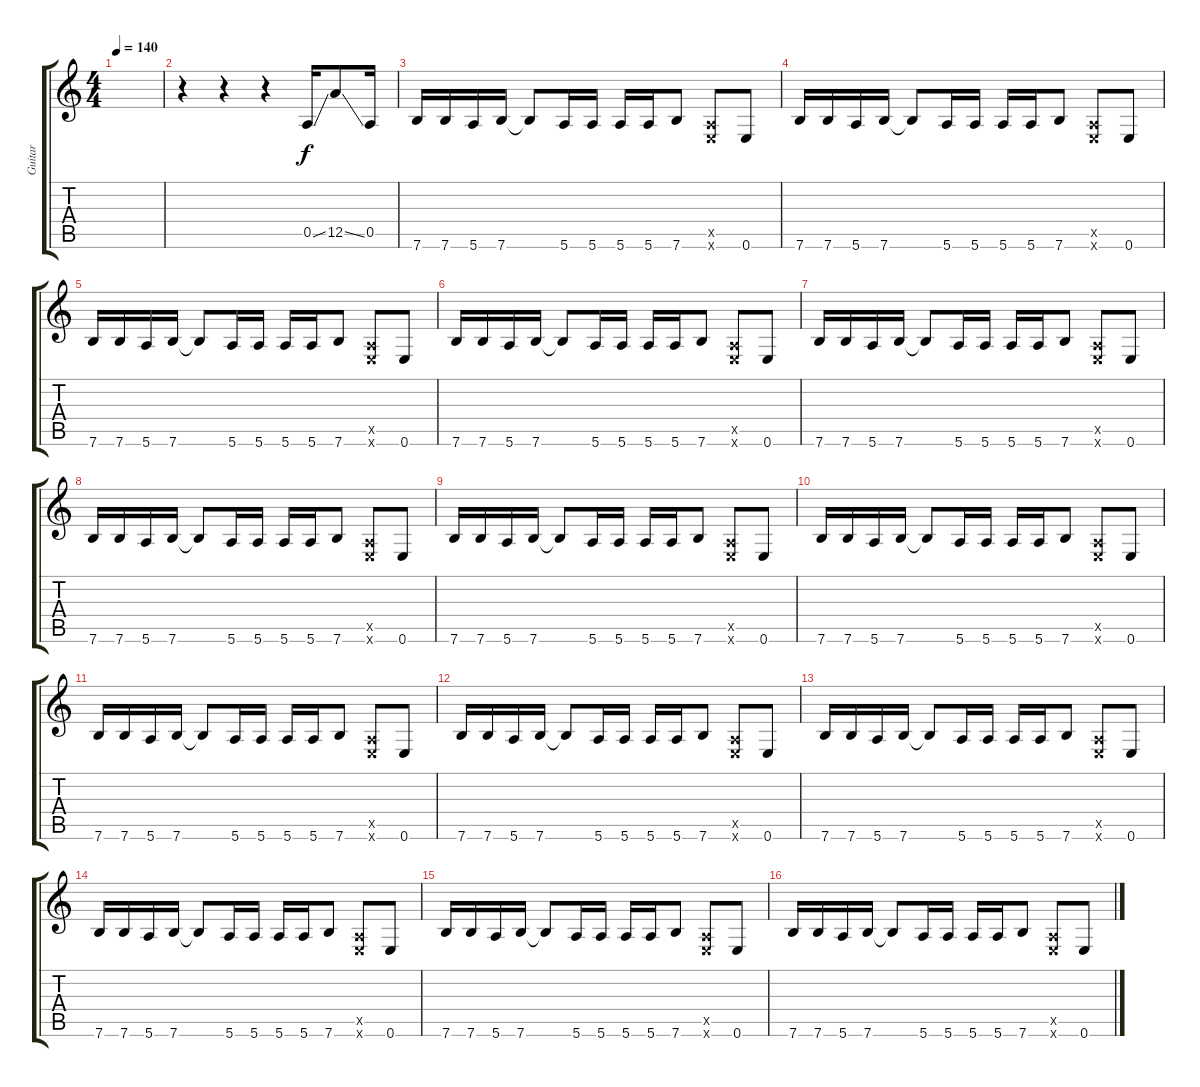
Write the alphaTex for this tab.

\track ("Guitar" "Guitar") {instrument overdrivenguitar}
\staff {score tabs}
\tuning (E4 B3 G3 D3 A2 E2) {hide}
\ts (4 4)
\tempo 140
\clef g2
\ks c
|
r.4 r.4 r.4 0.5{ss}.16 12.5{ss}.8 0.5.16 |
7.6.16 7.6.16 5.6.16 7.6.16 7.6{t}.8 5.6.16 5.6.16 5.6.16 5.6.16 7.6.8 (0.5{x} 0.6{x}).8 0.6.8 |
7.6.16 7.6.16 5.6.16 7.6.16 7.6{t}.8 5.6.16 5.6.16 5.6.16 5.6.16 7.6.8 (0.5{x} 0.6{x}).8 0.6.8 |
7.6.16 7.6.16 5.6.16 7.6.16 7.6{t}.8 5.6.16 5.6.16 5.6.16 5.6.16 7.6.8 (0.5{x} 0.6{x}).8 0.6.8 |
7.6.16 7.6.16 5.6.16 7.6.16 7.6{t}.8 5.6.16 5.6.16 5.6.16 5.6.16 7.6.8 (0.5{x} 0.6{x}).8 0.6.8 |
7.6.16 7.6.16 5.6.16 7.6.16 7.6{t}.8 5.6.16 5.6.16 5.6.16 5.6.16 7.6.8 (0.5{x} 0.6{x}).8 0.6.8 |
7.6.16 7.6.16 5.6.16 7.6.16 7.6{t}.8 5.6.16 5.6.16 5.6.16 5.6.16 7.6.8 (0.5{x} 0.6{x}).8 0.6.8 |
7.6.16 7.6.16 5.6.16 7.6.16 7.6{t}.8 5.6.16 5.6.16 5.6.16 5.6.16 7.6.8 (0.5{x} 0.6{x}).8 0.6.8 |
7.6.16 7.6.16 5.6.16 7.6.16 7.6{t}.8 5.6.16 5.6.16 5.6.16 5.6.16 7.6.8 (0.5{x} 0.6{x}).8 0.6.8 |
7.6.16 7.6.16 5.6.16 7.6.16 7.6{t}.8 5.6.16 5.6.16 5.6.16 5.6.16 7.6.8 (0.5{x} 0.6{x}).8 0.6.8 |
7.6.16 7.6.16 5.6.16 7.6.16 7.6{t}.8 5.6.16 5.6.16 5.6.16 5.6.16 7.6.8 (0.5{x} 0.6{x}).8 0.6.8 |
7.6.16 7.6.16 5.6.16 7.6.16 7.6{t}.8 5.6.16 5.6.16 5.6.16 5.6.16 7.6.8 (0.5{x} 0.6{x}).8 0.6.8 |
7.6.16 7.6.16 5.6.16 7.6.16 7.6{t}.8 5.6.16 5.6.16 5.6.16 5.6.16 7.6.8 (0.5{x} 0.6{x}).8 0.6.8 |
7.6.16 7.6.16 5.6.16 7.6.16 7.6{t}.8 5.6.16 5.6.16 5.6.16 5.6.16 7.6.8 (0.5{x} 0.6{x}).8 0.6.8 |
7.6.16 7.6.16 5.6.16 7.6.16 7.6{t}.8 5.6.16 5.6.16 5.6.16 5.6.16 7.6.8 (0.5{x} 0.6{x}).8 0.6.8
